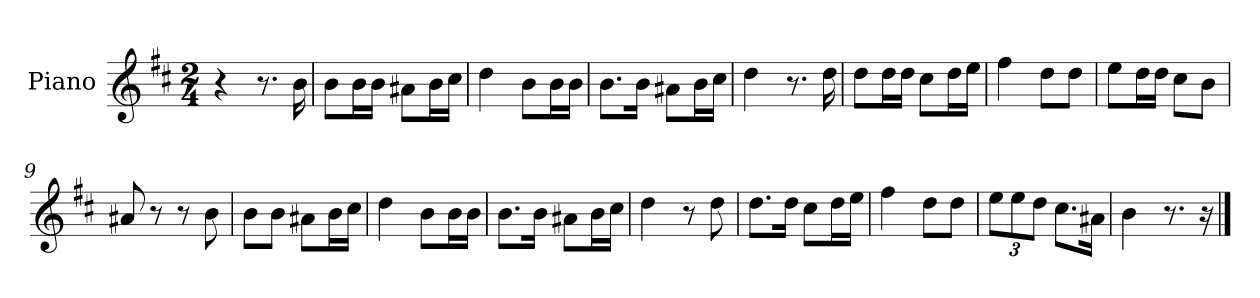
**kern
*part1
*staff1
*I"Piano
*I'Pno
*clefG2
*k[f#c#]
*b:
*M2/4
=1
4r
8.r
16b\
=2
8b\L
16b\L
16b\JJ
8a#X\L
16b\L
16cc#\JJ
=3
4dd\
8b\L
16b\L
16b\JJ
=4
8.b\L
16b\Jk
8a#X\L
16b\L
16cc#\JJ
=5
4dd\
8.r
16dd\
=6
8dd\L
16dd\L
16dd\JJ
8cc#\L
16dd\L
16ee\JJ
=7
4ff#\
8dd\L
8dd\J
=8
8ee\L
16dd\L
16dd\JJ
8cc#\L
8b\J
=9
8a#X/
8r
8r
8b\
=10
8b\L
8b\J
8a#X\L
16b\L
16cc#\JJ
=11
4dd\
8b\L
16b\L
16b\JJ
=12
8.b\L
16b\Jk
8a#X\L
16b\L
16cc#\JJ
=13
4dd\
8r
8dd\
=14
8.dd\L
16dd\Jk
8cc#\L
16dd\L
16ee\JJ
=15
4ff#\
8dd\L
8dd\J
=16
12ee\L
12ee\
12dd\J
8.cc#\L
16a#X\Jk
=17
4b\
8.r
16r
==
*-
